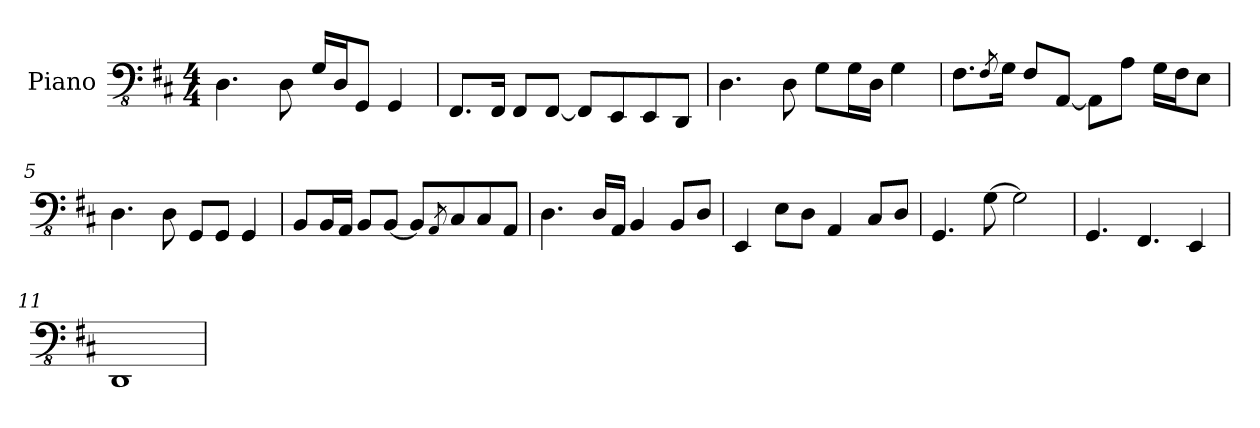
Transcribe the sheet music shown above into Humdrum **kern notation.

**kern
*part1
*staff1
*I"Piano
*I'Pno
*clefFv4
*k[f#c#]
*M4/4
=1
4.DD\
8DD\
16GG/LL
16DD/J
8GGG/J
4GGG/
=2
8.FFF#/L
16FFF#/Jk
8FFF#/L
[8FFF#/J
8FFF#/L]
8EEE/
8EEE/
8DDD/J
=3
4.DD\
8DD\
8GG\L
16GG\L
16DD\JJ
4GG\
=4
8.FF#\L
8qFF#/
16GG\Jk
8FF#/L
[8AAA/J
8AAA\L]
8AA\J
16GG\LL
16FF#\J
8EE\J
=5
4.DD\
8DD\
8GGG/L
8GGG/J
4GGG/
=6
8BBB/L
16BBB/L
16AAA/JJ
8BBB/L
[8BBB/J
8BBB/L]
8qAAA/
8CC#/
8CC#/
8AAA/J
=7
4.DD\
16DD/LL
16AAA/JJ
4BBB/
8BBB/L
8DD/J
=8
4EEE/
8EE\L
8DD\J
4AAA/
8CC#/L
8DD/J
=9
4.GGG/
[8GG\
2GG\]
=10
4.GGG/
4.FFF#/
4EEE/
=11
1DDD
=
*-
